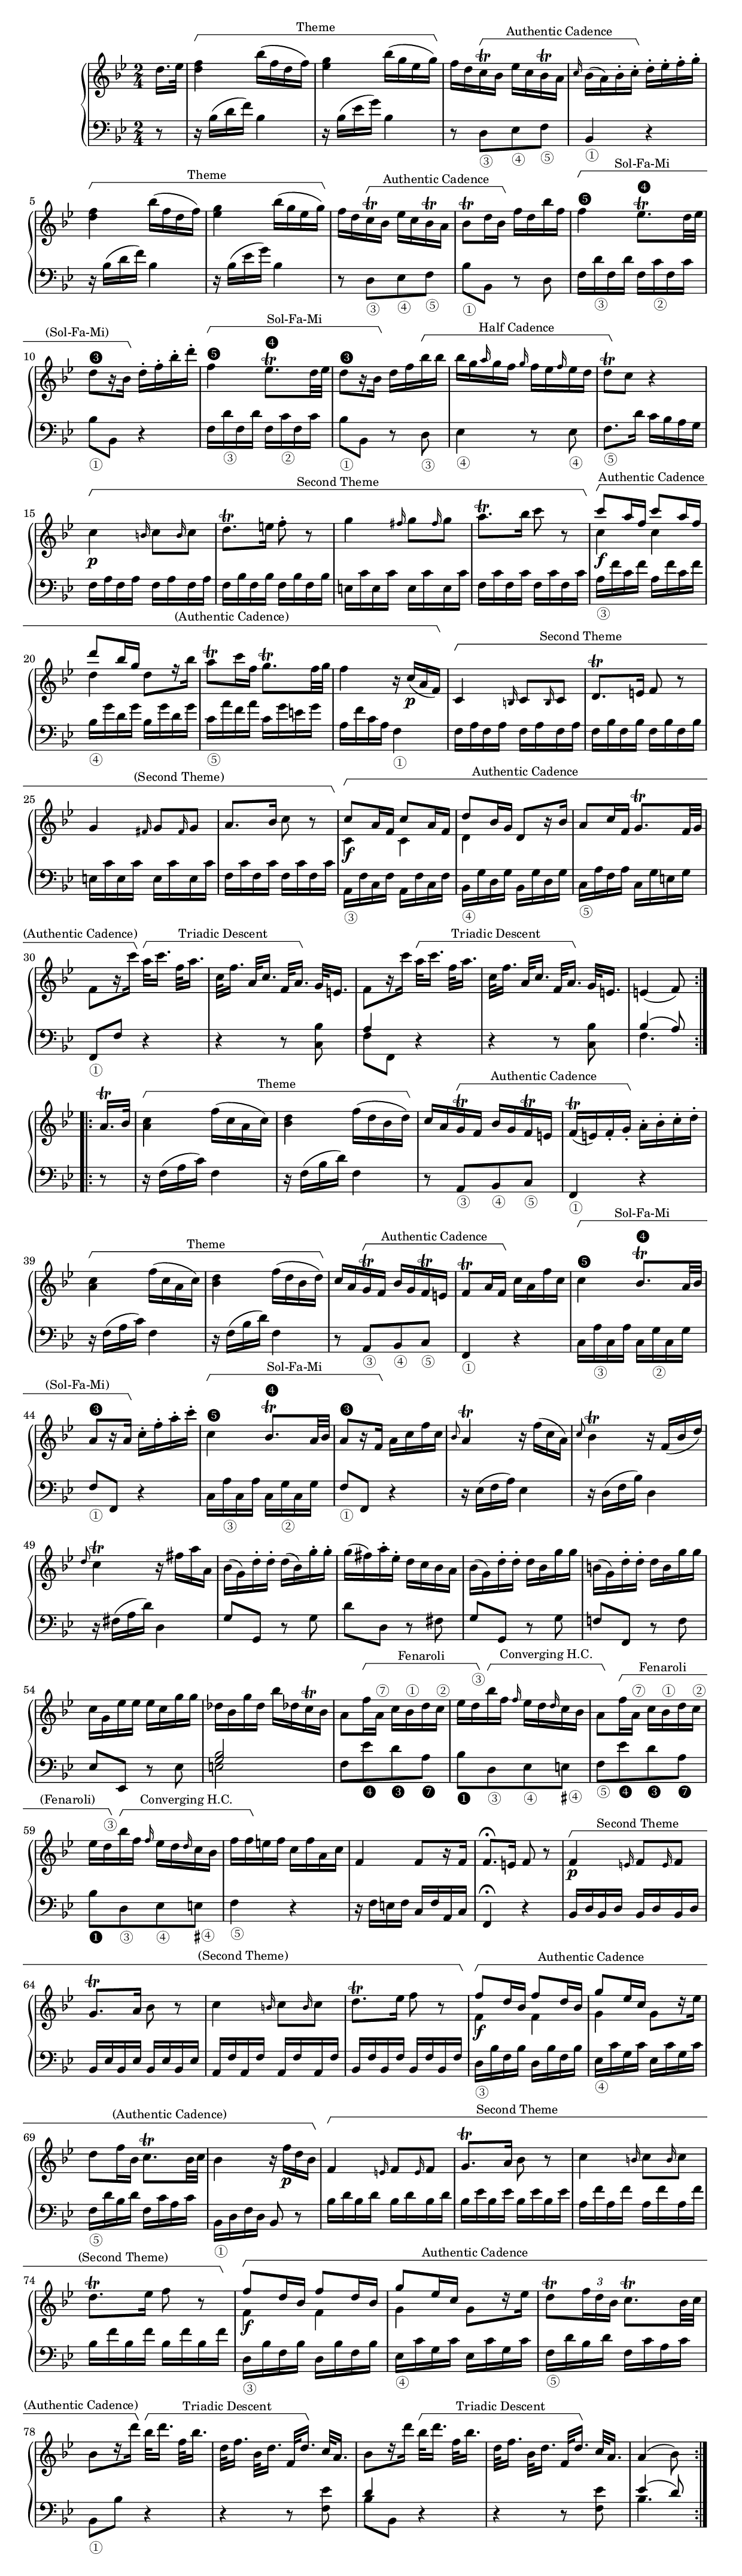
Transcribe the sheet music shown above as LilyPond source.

\version "2.24.0"
\include "../../../../stylesheets/annotation.ly"
\include "../../../../stylesheets/score.ly"
\include "../../../../stylesheets/typography.ly"

piece = "Allegretto"

global = {
  \time 2/4
  \key bes \major
}

upVoice = \new Voice {
  \relative c' {
    \repeat volta 2 {
      \clef "treble"
      \partial 8 d'16. es32 |
      <f d>4 \theme bes16 ( f d f ) |
      <g es>4 bes16 ( g es g ) \stopGroup |
      f16 d c \authenticCadence \trill bes es c bes \trill a |
      \grace c16 bes ( a ) bes-. c-. \stopGroup d-. es-. f-. g-. |
      <f d>4 \theme bes16 ( f d f ) |
      <g es>4 bes16 ( g es g ) \stopGroup |
      f16 d c \authenticCadence \trill bes es c bes \trill a |
      bes8 \trill d16 bes \stopGroup f' d bes' f |
      f4 \mso \solfami \lowerTrill es8. \mfa \trill d32 es | \barNumberCheck #10
      d8 \mmi [ r16 bes \stopGroup ] d-. f-. bes-. d-. |
      f,4 \mso \solfami \lowerTrill es8. \mfa \trill d32 es |
      d8 \mmi [ r16 bes \stopGroup ] d f bes \halfcadence bes |
      bes16 g \grace a g f \grace g f es \grace f es d |
      d8 \stopGroup \trill c r4 |
      c4 \tweak shorten-pair #'(0 . -3) \secondTheme \p \grace b16 c8 \grace b16 c8 |
      d8. \trill e16 f8-. r |
      g4 \grace fis16 g8 \grace fis16 g8 |
      a8. \trill bes16 c8 r \stopGroup |
      << { \voiceOne c8 \authenticCadence \f a16 f c'8 a16 f } \new Voice { \voiceTwo c4 c } >> \oneVoice | \barNumberCheck #20
      << { d'8 bes16 g } \\ { d4 } >> \oneVoice d8 [ r16 bes' ] |
      a8 \trill c16 f, g8. \trill f32 g |
      f4 r16 c ( \p a f ) \stopGroup |
      c4 \tweak shorten-pair #'(0 . -3) \secondTheme \grace b16 c8 \grace b16 c8 |
      d8. \trill e16 f8 r |
      g4 \grace fis16 g8 \grace fis16 g8 |
      a8. bes16 c8 r \stopGroup |
      << { \voiceOne c8 \authenticCadence \f a16 f c'8 a16 f } \new Voice { \voiceTwo c4 c } >> \oneVoice |
      << { d'8 bes16 g } \\ { d4 } >> \oneVoice d8 [ r16 bes' ] |
      a8 c16 f, g8. \trill f32 g | \barNumberCheck #30
      f8 [ r16 c'' \stopGroup ] a32 \triadicDescent [ c16. ] f,32 [ a16. ] |
      c,32 [ f16. ] \stemUp a,32 [ c16. ] \stemNeutral f,32 [ a16. \stopGroup ] g32 [ e16. ] |
      f8 [ r16 c'' ] a32 \triadicDescent [ c16. ] f,32 [ a16. ] |
      c,32 [ f16. ] \stemUp a,32 [ c16. ] \stemNeutral f,32 [ a16. \stopGroup ] g32 [ e16. ] |
      e4 ( f8 )
    }
    \repeat volta 2 {
      \partial 8 a16. \trill bes32 |
      <c a>4 \theme f16 ( c a c ) |
      <d bes>4 f16 ( d bes d ) \stopGroup |
      c16 a g \authenticCadence \trill f bes g f \trill e |
      f16 \trill ( e ) f-. g-. \stopGroup a-. bes-. c-. d-. |
      <c a>4 \theme f16 ( c a c ) | \barNumberCheck #40
      <d bes>4 f16 ( d bes d ) \stopGroup |
      c16 a g \authenticCadence \trill f bes g f \trill e |
      f8 \trill a16 f \stopGroup c' a f' c |
      c4 \mso \solfami \lowerTrill bes8. \trill \mfa a32 bes |
      a8 \mmi [ r16 a \stopGroup ] c-. f-. a-. c-. |
      c,4 \mso \solfami \lowerTrill bes8. \trill \mfa a32 bes |
      a8 \mmi [ r16 f \stopGroup ] a c f c |
      \grace bes8 a4 \trill r16 f' ( c a ) |
      \grace c8 bes4 \trill r16 f ( bes d ) |
      \grace d8 c4 \trill r16 fis a a, | \barNumberCheck #50
      bes16 ( g ) d'-. d-. d ( bes ) g'-. g-. |
      g16 ( fis ) a-. es-. d c bes a |
      bes16 ( g ) d'-. d-. d bes g' g |
      b,16 ( g ) d'-. d-. d b g' g |
      c,16 g es' es es c g' g |
      des16 bes g' des bes' des,! c \trill bes |
      a8 f'16 \fenaroli a, ^\bti c bes ^\bdo d c ^\bre |
      es16 d ^\bmi \stopGroup bes' \converginghc f \grace f es d \grace d c bes |
      a8 \stopGroup f'16 \fenaroli a, ^\bti c bes ^\bdo d c ^\bre |
      es16 d ^\bmi \stopGroup bes' \converginghc f \grace f es d \grace d c bes | \barNumberCheck #60
      f'16 f \stopGroup e f c f a, c |
      f,4 f8 [ r16 f ] |
      f8. \fermata e16 f8 r |
      f4 \tweak shorten-pair #'(0 . -3) \secondTheme \p \grace e16 f8 \grace e16 f8 |
      g8. \trill a16 bes8 r |
      c4 \grace b16 c8 \grace b16 c8 |
      d8. \trill es16 f8 r \stopGroup |
      << { \voiceOne f8 \authenticCadence \f d16 bes f'8 d16 bes } \new Voice { \voiceTwo f4 f } >> \oneVoice |
      << { g'8 es16 c } \\ { g4 } >> \oneVoice \stemDown g8 [ r16 es' ] \stemNeutral |
      d8 f16 bes, c8. \trill bes32 c | \barNumberCheck #70
      bes4 r16 f' \p d bes \stopGroup |
      f4 \tweak shorten-pair #'(0 . -3) \secondTheme \grace e16 f8 \grace e16 f8 |
      g8. \trill a16 bes8 r |
      c4 \grace b16 c8 \grace b16 c8 |
      d8. \trill es16 f8 r \stopGroup |
      << { \voiceOne f8 \authenticCadence \f d16 bes f'8 d16 bes } \new Voice { \voiceTwo f4 f } >> \oneVoice |
      << { g'8 es16 c } \\ { g4 } >> \oneVoice \stemDown g8 [ r16 es' ] \stemNeutral |
      d8 \trill \once \omit TupletBracket \once \tupletUp \tuplet 3/2 { f16 d bes } c8. \trill bes32 c |
      bes8 [ r16 d' \stopGroup ] bes32 \triadicDescent [ d16. ] f,32 [ bes16. ] |
      d,32 [ f16. ] bes,32 [ d16. ] f,32 [ d'16. \stopGroup ] \stemUp c32 [ a16. ] \stemNeutral | \barNumberCheck #80
      bes8 [ r16 d' ] bes32 \triadicDescent [ d16. ] f,32 [ bes16. ] |
      d,32 [ f16. ] bes,32 [ d16. ] f,32 [ d'16. \stopGroup ] \stemUp c32 [ a16. ] \stemNeutral |
      a4 ( bes8 )
    }
  }
}

downVoice = \new Voice {
  \relative c {
    \repeat volta 2 {
      \clef "bass"
      \partial 8 r8 |
      r16 bes' ( d f ) bes,4 |
      r16 bes ( es g ) bes,4 |
      r8 d, \bmi [ es \bfa f \bso ] |
      bes,4 \bdo r |
      r16 bes' ( d f ) bes,4 |
      r16 bes ( es g ) bes,4 |
      r8 d, \bmi [ es \bfa f \bso ] |
      bes8 \bdo bes, r d |
      f16 d' \bmi f, d' f, c' \bre f, c' | \barNumberCheck #10
      bes8 \bdo bes, r4 |
      f'16 d' \bmi f, d' f, c' \bre f, c' |
      bes8 \bdo bes, r d \bmi |
      es4 \bfa r8 es \bfa |
      f8. \bso d'16 c bes a g |
      f16 a f a f a f a |
      f16 bes f bes f bes f bes |
      e,16 c' e, c' e, c' e, c' |
      f,16 c' f, c' f, c' f, c' |
      a16 \bmi f' c f a, f' c f | \barNumberCheck #20
      bes,16 \bfa g' d g bes, g' d g |
      c,16 \bso a' f a c, g' e g |
      a,16 f' c a f4 \bdo |
      f16 a f a f a f a |
      f16 bes f bes f bes f bes |
      e,16 c' e, c' e, c' e, c' |
      f,16 c' f, c' f, c' f, c' |
      \stemDown a,16 \bmi f' c f a, f' c f \stemNeutral |
      bes,16 \bfa g' d g bes, g' d g |
      c,16 \bso a' f a c, g' e g | \barNumberCheck #30
      f,8 \bdo f' r4 |
      r4 r8 <bes c,> |
      << { a4 } \\ { f8 f, } >> \oneVoice r4
      r4 r8 <bes' c,> |
      << { bes4 ( a8 ) } \\ { f4. } >> \oneVoice
    }
    \repeat volta 2 {
      \partial 8 r8 |
      r16 \stemDown f ( a c ) f,4 \stemNeutral |
      r16 \stemDown f ( bes d ) f,4 \stemNeutral |
      r8 a, \bmi [ bes \bfa c \bso ] |
      f,4 \bdo r |
      r16 \stemDown f' ( a c ) f,4 \stemNeutral | \barNumberCheck #40
      r16 \stemDown f ( bes d ) f,4 \stemNeutral |
      r8 a, \bmi [ bes \bfa c \bso ] |
      f,4 \bdo r |
      c'16 a' \bmi c, a' c, g' \bre c, g' |
      f8 \bdo f, r4 |
      c'16 a' \bmi c, a' c, g' \bre c, g' |
      f8 \bdo f, r4 |
      r16 es' ( f a ) es4 |
      r16 d ( f bes ) d,4 |
      r16 fis ( a d ) d,4 | \barNumberCheck #50
      g8 g, r g' |
      d'8 d, r fis |
      g8 g, r g' |
      f!8 f, r f' |
      es8 es, r es' |
      << { <bes' g>2 } \\ { e,2 } >> \oneVoice |
      f8 [ es' _\mfa d _\mmi a _\mti ] |
      bes8 _\mdo [ d, \bmi es \bfa e \bfais ] |
      f8 \bso [ es' _\mfa d _\mmi a _\mti ] |
      bes8 _\mdo [ d, \bmi es \bfa e \bfais ] | \barNumberCheck #60
      f4 \bso r |
      r16 f e f c f a, c |
      f,4 \fermata r |
      bes16 d bes d bes d bes d |
      bes16 es bes es bes es bes es |
      a,16 f' a, f' a, f' a, f' |
      \stemUp bes,16 f' bes, f' bes, f' bes, f' \stemNeutral |
      d16 \bmi bes' f bes d, bes' f bes |
      es,16 \bfa c' g c es, c' g c |
      f,16 \bso d' bes d f, c' a c | \barNumberCheck #70
      bes,16 \bdo d f d bes8 r |
      bes'16 d bes d bes d bes d |
      bes16 es bes es bes es bes es |
      a,16 f' a, f' a, f' a, f' |
      bes,16 f' bes, f' bes, f' bes, f' |
      d,16 \bmi bes' f bes d, bes' f bes |
      es,16 \bfa c' g c es, c' g c |
      f,16 \bso d' bes d f, c' a c |
      bes,8 \bdo bes' r4 |
      r4 r8 <es f,> | \barNumberCheck #80
      << { d4 } \\ { bes8 bes, } >> \oneVoice r4 |
      r4 r8 <es' f,> |
      << { es4 ( d8 ) } \\ { bes4. } >> \oneVoice
    }
  }
}

\score {
  \new PianoStaff <<
    \new Staff = "up" << \global \upVoice >>
    \new Staff = "down" << \global \downVoice >>
  >>
}
